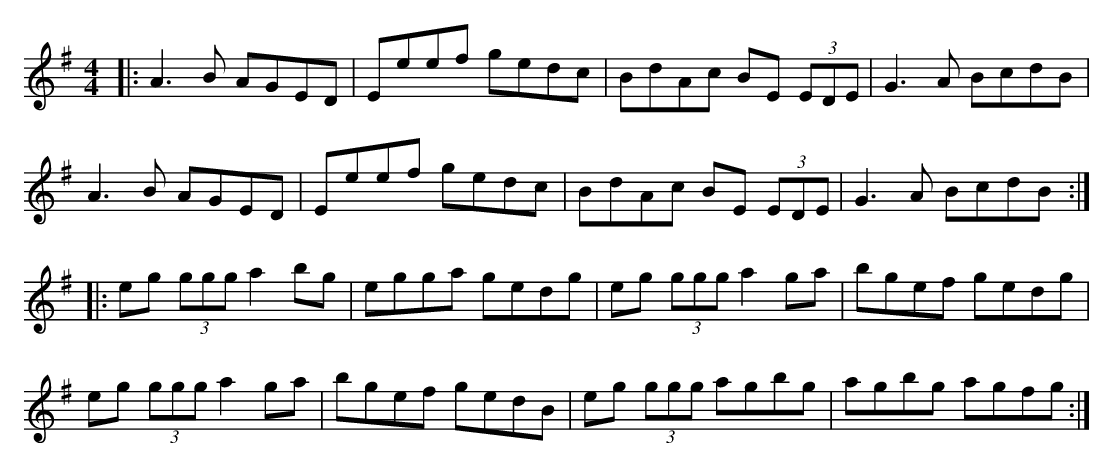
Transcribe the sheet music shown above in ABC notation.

X:1
M:4/4
K:Ador
|:A3B AGED|Eeef gedc|BdAc BE (3EDE|G3A BcdB|
A3B AGED|Eeef gedc|BdAc BE (3EDE|G3A BcdB:|
|:eg (3ggg a2bg|egga gedg|eg (3ggg a2ga|bgef gedg|
eg (3ggg a2ga|bgef gedB|eg (3ggg agbg|agbg agfg:|
